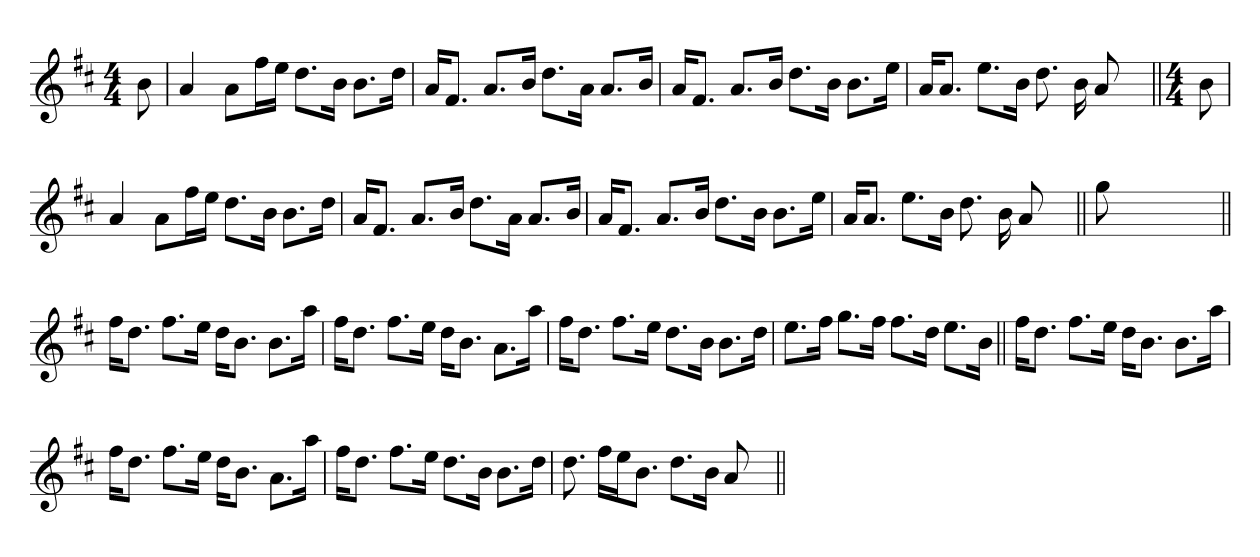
**kern
*part1
*staff1
*clefG2
*k[f#c#]
*D:
*M4/4
=1
8b
=
4a
8aL
16ff#L
16eeJJ
8.ddL
16bJk
8.bL
16ddJk
=
16aKL
8.f#J
8.aL
16bJk
8.ddL
16aJk
8.aL
16bJk
=
16aKL
8.f#J
8.aL
16bJk
8.ddL
16bJk
8.bL
16eeJk
=
16aKL
8.aJ
8.eeL
16bJk
8.dd
16b
8a
8ryy
=||
*M4/4
8b
=
4a
8aL
16ff#L
16eeJJ
8.ddL
16bJk
8.bL
16ddJk
=
16aKL
8.f#J
8.aL
16bJk
8.ddL
16aJk
8.aL
16bJk
=
16aKL
8.f#J
8.aL
16bJk
8.ddL
16bJk
8.bL
16eeJk
=
16aKL
8.aJ
8.eeL
16bJk
8.dd
16b
8a
8ryy
=||
8gg
2..ryy
=||
16ff#KL
8.ddJ
8.ff#L
16eeJk
16ddKL
8.bJ
8.bL
16aaJk
=
16ff#KL
8.ddJ
8.ff#L
16eeJk
16ddKL
8.bJ
8.aL
16aaJk
=
16ff#KL
8.ddJ
8.ff#L
16eeJk
8.ddL
16bJk
8.bL
16ddJk
=
8.eeL
16ff#Jk
8.ggL
16ff#Jk
8.ff#L
16ddJk
8.eeL
16bJk
=||
16ff#KL
8.ddJ
8.ff#L
16eeJk
16ddKL
8.bJ
8.bL
16aaJk
=
16ff#KL
8.ddJ
8.ff#L
16eeJk
16ddKL
8.bJ
8.aL
16aaJk
=
16ff#KL
8.ddJ
8.ff#L
16eeJk
8.ddL
16bJk
8.bL
16ddJk
=
8.dd
16ff#LL
16eeJ
8.bJ
8.ddL
16bJk
8a
8ryy
=||
*-
